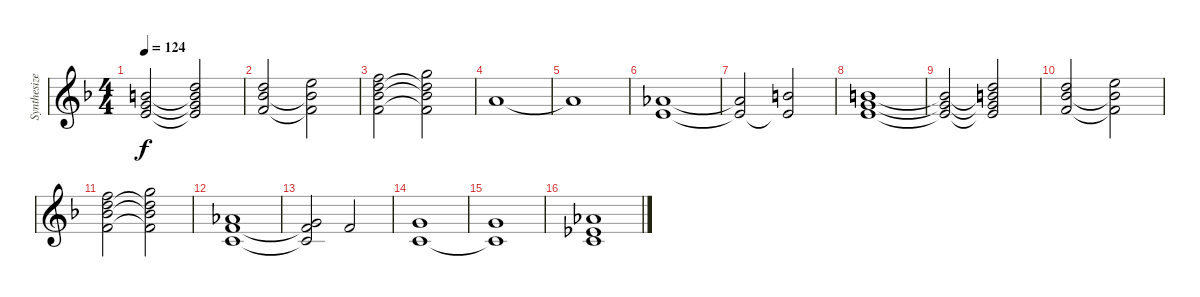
\track ("Synthesizer (Staff 1)" "Synthesize") {instrument synthbrass1}
\staff {score}
\tuning (E4 B3 G3 D3 A2 E2 B1) {hide}
\ts (4 4)
\tempo 124
\clef g2
\ks dminor
(7.1{t} 5.2{t} 12.3{t}).2{dy f} (7.1{t} 5.2{t} 12.3{t} 24.4).2 |
(10.1 6.2 15.3).2 (12.1 6.2{t} 15.3{t}).2 |
(1.1 11.2 19.3 27.4).2 (1.1{t} 11.2{t} 19.3{t} 29.4).2 |
5.1.1 |
5.1{t}.1 |
(4.1 5.2).1 |
(4.1{t} 5.2{t}).2 (7.1 5.2{t}).2 |
(7.1 5.2 12.3).1 |
(7.1{t} 5.2{t} 12.3{t}).2 (7.1{t} 5.2{t} 12.3{t} 24.4).2 |
(10.1 6.2 15.3).2 (12.1 6.2{t} 15.3{t}).2 |
(1.1 11.2 19.3 27.4).2 (1.1{t} 11.2{t} 19.3{t} 29.4).2 |
(1.1 9.2 5.3).1 |
(1.1{t} 5.3{t} 17.4).2 1.1.2 |
(3.1 1.2).1 |
(3.1 1.2{t}).1 |
(9.2 5.3 13.4).1
